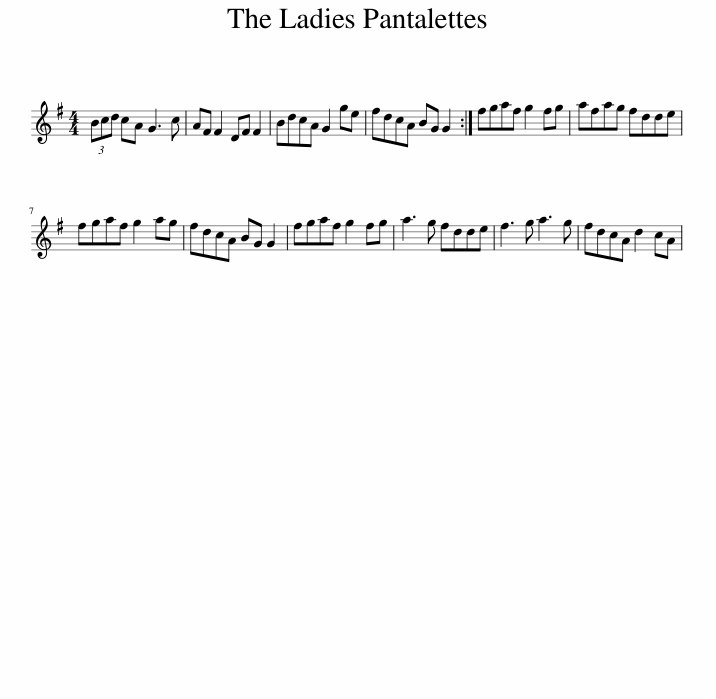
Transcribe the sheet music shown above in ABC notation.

X:1
L:1/8
M:4/4
I:linebreak $
K:G
V:1 treble
V:1
 (3Bcd cA G3 c | AF F2 DF F2 | BdcA G2 ge | fdcA BG G2 :| fgaf g2 fg | %5
 afag fdde |$ fgaf g2 ag | fdcA BG G2 | fgaf g2 fg | a3 g fdde | %10
 f3 g a3 g | fdcA d2 cA | %12
